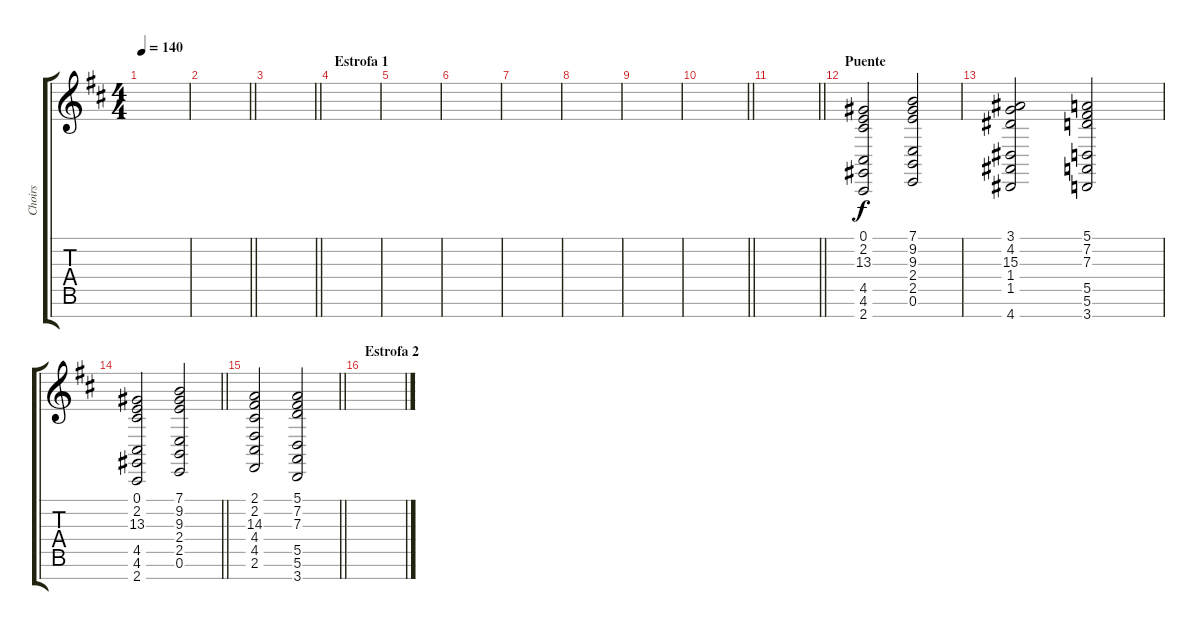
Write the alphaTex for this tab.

\track ("Choirs" "Choirs") {instrument choiraahs}
\staff {score tabs}
\tuning (E4 B3 G3 D3 A2 E2 B1) {hide}
\ts (4 4)
\tempo 140
\clef g2
\ks bminor
|
\barLineRight lightlight
|
\barLineRight lightlight
|
\section ("" "Estrofa 1")
|
|
|
|
|
|
\barLineRight lightlight
|
\barLineRight lightlight
|
\section ("" "Puente")
(0.1 2.2 13.3 4.5 4.6 2.7).2 (7.1 9.2 9.3 2.4 2.5 0.6).2 |
(3.1 4.2 15.3 1.4 1.5 4.7).2 (5.1 7.2 7.3 5.5 5.6 3.7).2 |
\barLineRight lightlight
(0.1 2.2 13.3 4.5 4.6 2.7).2 (7.1 9.2 9.3 2.4 2.5 0.6).2 |
\barLineRight lightlight
(2.1 2.2 14.3 4.4 4.5 2.6).2 (5.1 7.2 7.3 5.5 5.6 3.7).2 |
\section ("" "Estrofa 2")
